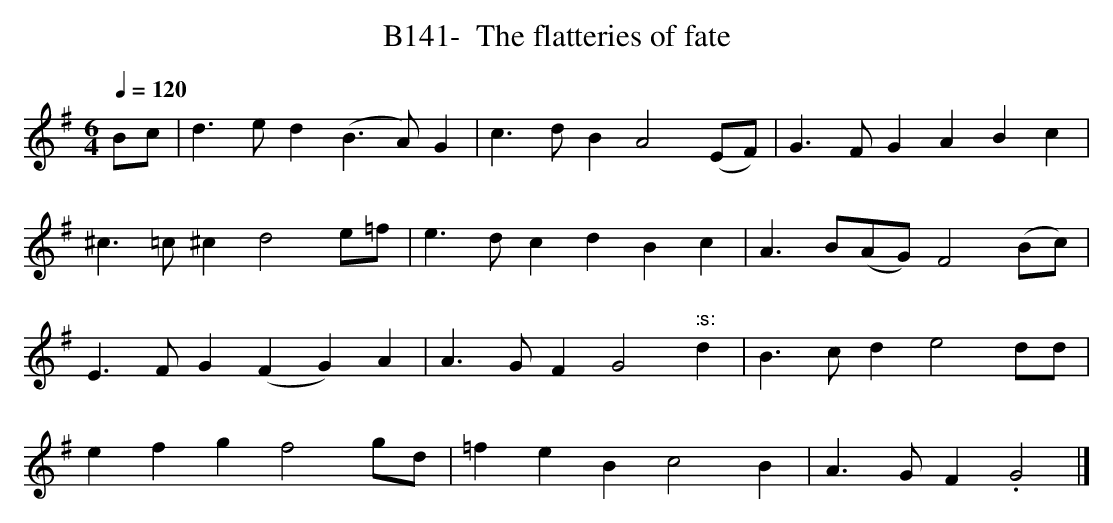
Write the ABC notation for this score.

X:1
T:B141-  The flatteries of fate
Q:1/4=120
L:1/4
M:6/4
K:G
B/2c/2|d3/2e/2d(B3/2A/2)G|c3/2d/2BA2(E/2F/2)|\
G3/2F/2GABc|^c3/2=c/2^cd2e/2=f/2|\
e3/2d/2cdBc|A3/2B/2(A/2G/2)F2(B/2c/2)|\
E3/2F/2G(FG)A|A3/2G/2FG2":s:"d|\
B3/2c/2de2d/2d/2|efgf2g/2d/2|\
=feBc2B|A3/2G/2F.G2|]
